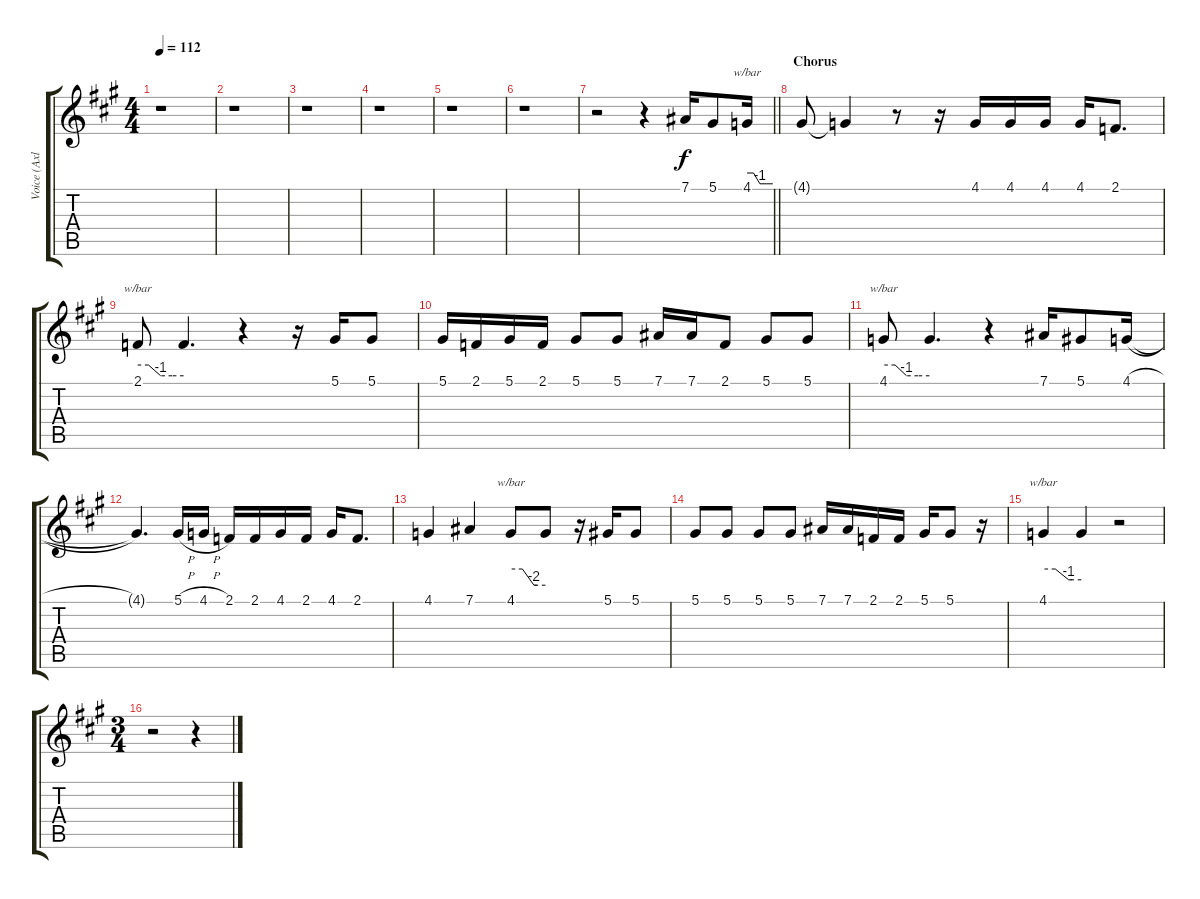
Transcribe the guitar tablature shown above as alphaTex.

\track ("Voice (Axl)" "Voice (Axl") {instrument lead2sawtooth}
\staff {score tabs}
\tuning (Eb4 Bb3 Gb3 Db3 Ab2 Eb2) {hide}
\ts (4 4)
\tempo 112
\clef g2
\ks f#minor
r.1{dy f} |
r.1 |
r.1 |
r.1 |
r.1 |
r.1 |
\barLineRight lightlight
r.2 r.4 7.1.16 5.1.8 4.1.16{tbe (custom default 0 0 15 0 30 -4 45 -4 60 -4)} |
\section ("" "Chorus")
4.1{t}.8 4.1{t}.4 r.8 r.16 4.1.16 4.1.16 4.1.16 4.1.16 2.1.8{d} |
2.1.8{tbe (custom default 0 0 14 0 30 -4 45 -4 60 -4)} 2.1{t}.4{d} r.4 r.16 5.1.16 5.1.8 |
5.1.16 2.1.16 5.1.16 2.1.16 5.1.8 5.1.8 7.1.16 7.1.16 2.1.8 5.1.8 5.1.8 |
4.1.8{tbe (custom default 0 0 15 0 30 -4 45 -4 60 -4)} 4.1{t}.4{d} r.4 7.1.16 5.1.8 4.1{h}.16 |
4.1{t}.4{d} 5.1{h}.16 4.1{h}.16 2.1.16 2.1.16 4.1.16 2.1.16 4.1.16 2.1.8{d} |
4.1.4 7.1.4 4.1.8{tbe (custom default 0 0 20 0 40 -8 45 -8 60 -8)} 4.1{t}.8 r.16 5.1.16 5.1.8 |
5.1.8 5.1.8 5.1.8 5.1.8 7.1.16 7.1.16 2.1.16 2.1.16 5.1.16 5.1.8 r.16 |
4.1.4{tbe (custom default 0 0 19 0 40 -4 45 -4 60 -4)} 4.1{t}.4 r.2 |
\ts (3 4)
r.2 r.4
